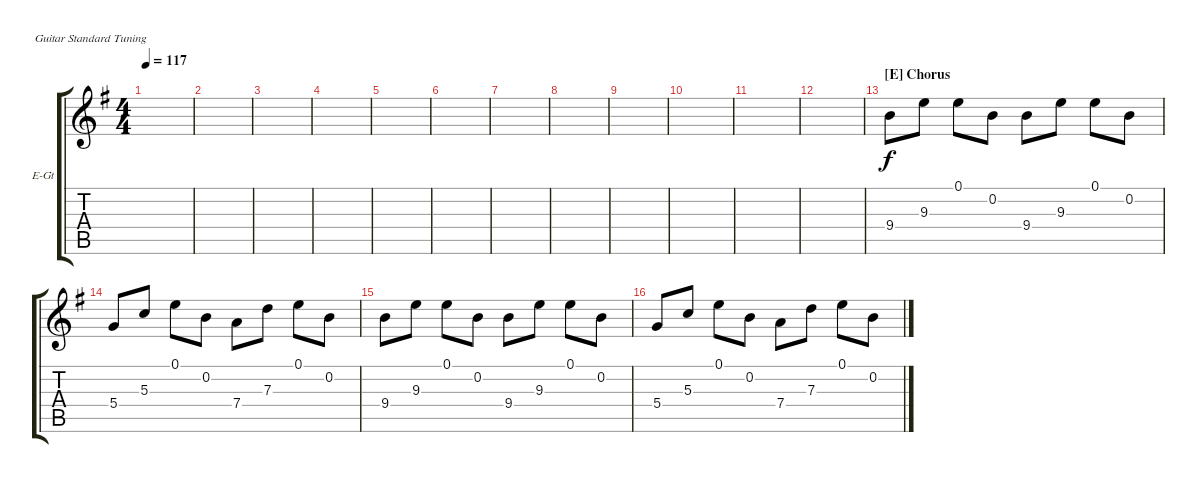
\defaultSystemsLayout 4
\bracketExtendMode groupsimilarinstruments
\firstSystemTrackNameOrientation horizontal
\otherSystemsTrackNameOrientation horizontal
\track ("Guitar 1" "E-Gt") {instrument distortionguitar}
\staff {score tabs}
\tuning (E4 B3 G3 D3 A2 E2)
\ts (4 4)
\tempo 117
\clef g2
\scale
1.03909
\ks g
|
\scale
0.960908 |
\scale
1.03909 |
\scale
0.960908 |
\scale
1.03909 |
\scale
0.960908 |
\scale
1.03909 |
\scale
0.960908 |
\scale
1.03909 |
\scale
0.960908 |
\scale
1.03909 |
\scale
0.960908 |
\section ("E" "Chorus")
\scale
1.03909 9.4.8 9.3.8 0.1.8 0.2.8 9.4.8 9.3.8 0.1.8 0.2.8 |
\scale
0.960908 5.4.8 5.3.8 0.1.8 0.2.8 7.4.8 7.3.8 0.1.8 0.2.8 |
\scale
1.03909 9.4.8 9.3.8 0.1.8 0.2.8 9.4.8 9.3.8 0.1.8 0.2.8 |
\scale
0.960908 5.4.8 5.3.8 0.1.8 0.2.8 7.4.8 7.3.8 0.1.8 0.2.8
